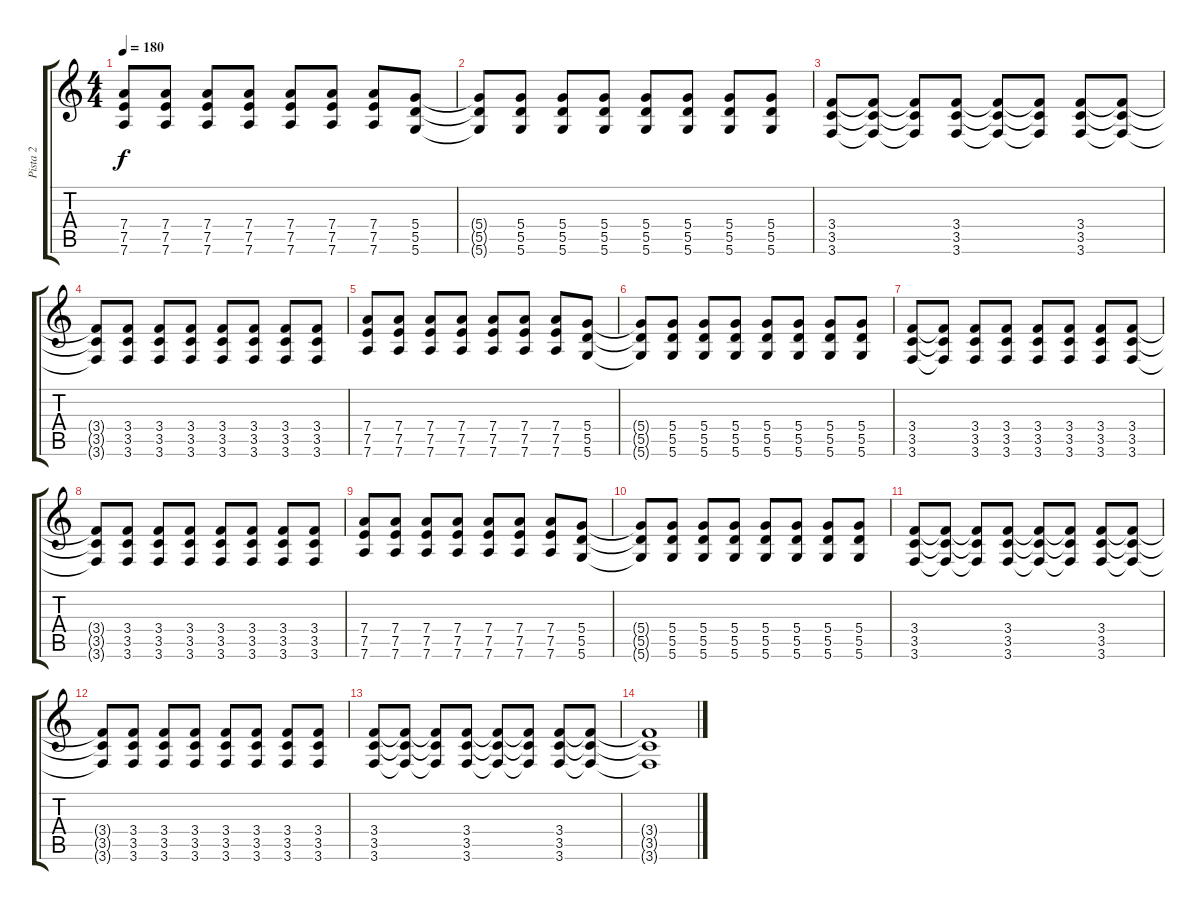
\track ("Pista 2" "Pista 2") {instrument electricguitarjazz}
\staff {score tabs}
\tuning (E4 B3 G3 D3 A2 D2) {hide}
\ts (4 4)
\tempo 180
\clef g2
\ks c
(7.4 7.5 7.6).8{dy f} (7.4 7.5 7.6).8 (7.4 7.5 7.6).8 (7.4 7.5 7.6).8 (7.4 7.5 7.6).8 (7.4 7.5 7.6).8 (7.4 7.5 7.6).8 (5.4 5.5 5.6).8 |
(5.4{t} 5.5{t} 5.6{t}).8 (5.4 5.5 5.6).8 (5.4 5.5 5.6).8 (5.4 5.5 5.6).8 (5.4 5.5 5.6).8 (5.4 5.5 5.6).8 (5.4 5.5 5.6).8 (5.4 5.5 5.6).8 |
(3.4 3.5 3.6).8 (3.4{t} 3.5{t} 3.6{t}).8 (3.4{t} 3.5{t} 3.6{t}).8 (3.4 3.5 3.6).8 (3.4{t} 3.5{t} 3.6{t}).8 (3.4{t} 3.5{t} 3.6{t}).8 (3.4 3.5 3.6).8 (3.4{t} 3.5{t} 3.6{t}).8 |
(3.4{t} 3.5{t} 3.6{t}).8 (3.4 3.5 3.6).8 (3.4 3.5 3.6).8 (3.4 3.5 3.6).8 (3.4 3.5 3.6).8 (3.4 3.5 3.6).8 (3.4 3.5 3.6).8 (3.4 3.5 3.6).8 |
(7.4 7.5 7.6).8{volume 16} (7.4 7.5 7.6).8 (7.4 7.5 7.6).8 (7.4 7.5 7.6).8 (7.4 7.5 7.6).8 (7.4 7.5 7.6).8 (7.4 7.5 7.6).8 (5.4 5.5 5.6).8 |
(5.4{t} 5.5{t} 5.6{t}).8 (5.4 5.5 5.6).8 (5.4 5.5 5.6).8 (5.4 5.5 5.6).8 (5.4 5.5 5.6).8 (5.4 5.5 5.6).8 (5.4 5.5 5.6).8 (5.4 5.5 5.6).8 |
(3.4 3.5 3.6).8 (3.4{t} 3.5{t} 3.6{t}).8 (3.4 3.5 3.6).8 (3.4 3.5 3.6).8 (3.4 3.5 3.6).8 (3.4 3.5 3.6).8 (3.4 3.5 3.6).8 (3.4 3.5 3.6).8 |
(3.4{t} 3.5{t} 3.6{t}).8 (3.4 3.5 3.6).8 (3.4 3.5 3.6).8 (3.4 3.5 3.6).8 (3.4 3.5 3.6).8 (3.4 3.5 3.6).8 (3.4 3.5 3.6).8 (3.4 3.5 3.6).8 |
(7.4 7.5 7.6).8 (7.4 7.5 7.6).8 (7.4 7.5 7.6).8 (7.4 7.5 7.6).8 (7.4 7.5 7.6).8 (7.4 7.5 7.6).8 (7.4 7.5 7.6).8 (5.4 5.5 5.6).8 |
(5.4{t} 5.5{t} 5.6{t}).8 (5.4 5.5 5.6).8 (5.4 5.5 5.6).8 (5.4 5.5 5.6).8 (5.4 5.5 5.6).8 (5.4 5.5 5.6).8 (5.4 5.5 5.6).8 (5.4 5.5 5.6).8 |
(3.4 3.5 3.6).8 (3.4{t} 3.5{t} 3.6{t}).8 (3.4{t} 3.5{t} 3.6{t}).8 (3.4 3.5 3.6).8 (3.4{t} 3.5{t} 3.6{t}).8 (3.4{t} 3.5{t} 3.6{t}).8 (3.4 3.5 3.6).8 (3.4{t} 3.5{t} 3.6{t}).8 |
(3.4{t} 3.5{t} 3.6{t}).8 (3.4 3.5 3.6).8 (3.4 3.5 3.6).8 (3.4 3.5 3.6).8 (3.4 3.5 3.6).8 (3.4 3.5 3.6).8 (3.4 3.5 3.6).8 (3.4 3.5 3.6).8 |
(3.4 3.5 3.6).8 (3.4{t} 3.5{t} 3.6{t}).8 (3.4{t} 3.5{t} 3.6{t}).8 (3.4 3.5 3.6).8 (3.4{t} 3.5{t} 3.6{t}).8 (3.4{t} 3.5{t} 3.6{t}).8 (3.4 3.5 3.6).8 (3.4{t} 3.5{t} 3.6{t}).8 |
(3.4{t} 3.5{t} 3.6{t}).1
